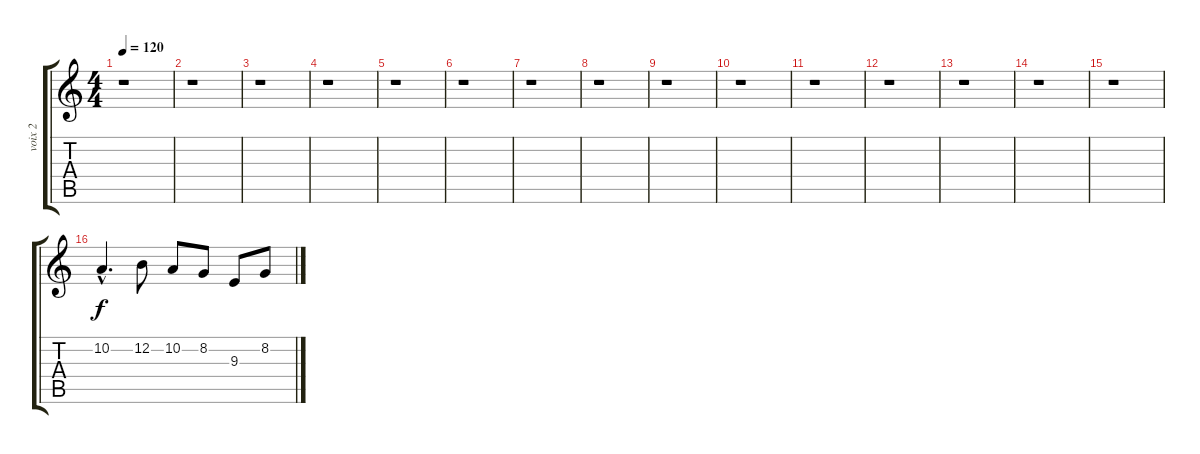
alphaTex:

\track ("voix 2" "voix 2") {instrument choiraahs}
\staff {score tabs}
\tuning (E4 B3 G3 D3 A2 E2) {hide}
\ts (4 4)
\tempo 120
\clef g2
\ks c
r.1{dy f} |
r.1 |
r.1 |
r.1 |
r.1 |
r.1 |
r.1 |
r.1 |
r.1 |
r.1 |
r.1 |
r.1 |
r.1 |
r.1 |
r.1 |
10.2{hac}.4{d} 12.2.8 10.2.8 8.2.8 9.3.8 8.2.8
